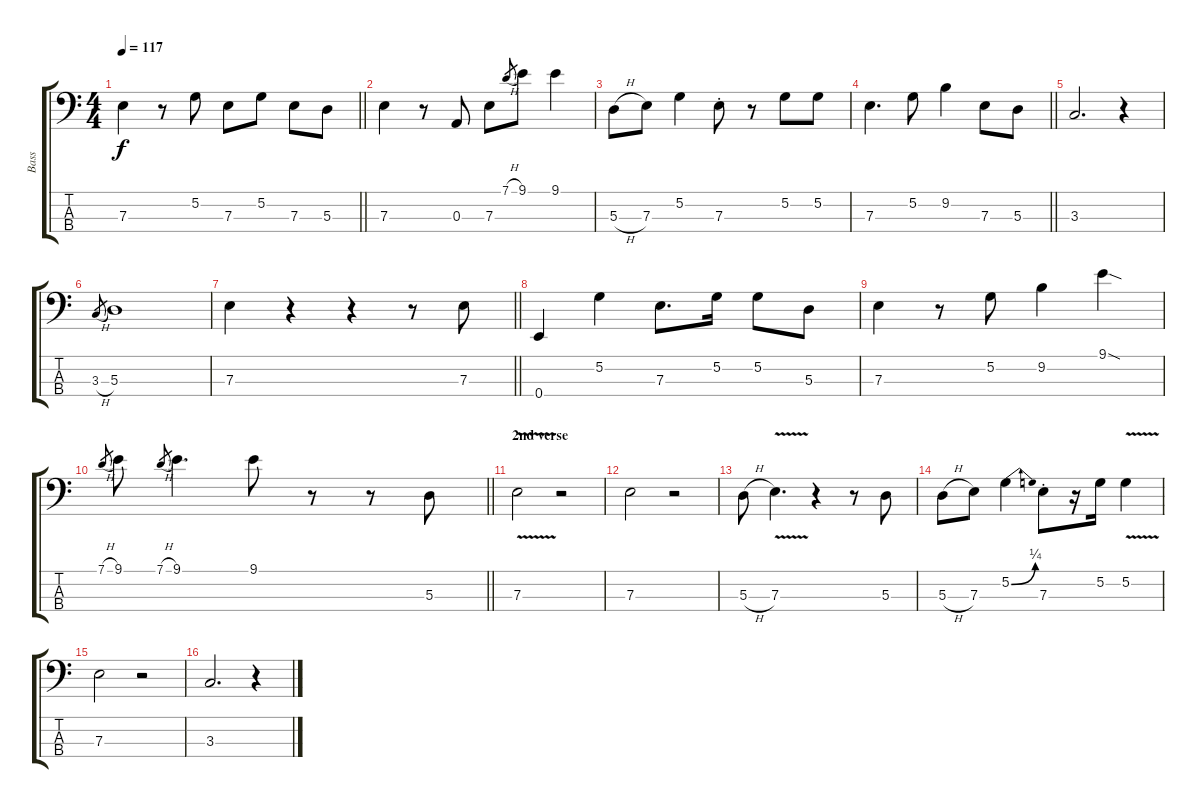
\track ("Bass" "Bass") {instrument electricbassfinger}
\staff {score tabs}
\tuning (G2 D2 A1 E1) {hide}
\ts (4 4)
\tempo 117
\clef f4
\barLineRight lightlight
\ks c
7.3.4{dy f} r.8 5.2.8 7.3.8 5.2.8 7.3.8 5.3.8 |
7.3.4 r.8 0.3.8 7.3.8 7.1{h}.8{gr} 9.1.8 9.1.4 |
5.3{h}.8 7.3.8 5.2.4 7.3{st}.8 r.8 5.2.8 5.2.8 |
\barLineRight lightlight
7.3.4{d} 5.2.8 9.2.4 7.3.8 5.3.8 |
3.3.2{d} r.4 |
3.3{h}.8{gr} 5.3.1 |
\barLineRight lightlight
7.3.4 r.4 r.4 r.8 7.3.8 |
0.4.4 5.2.4 7.3.8{d} 5.2.16 5.2.8 5.3.8 |
7.3.4 r.8 5.2.8 9.2.4 9.1{sod}.4 |
\barLineRight lightlight
7.1{h}.8{gr} 9.1.8 7.1{h}.8{gr} 9.1.4{d} 9.1.8 r.8 r.8 5.3.8 |
\section ("" "2nd verse")
7.3{v}.2 r.2 |
7.3.2 r.2 |
5.3{h}.8 7.3{v}.4{d} r.4 r.8 5.3.8 |
5.3{h}.8 7.3.8 5.2{be (bend 0 0 60 1)}.4 7.3{st}.8 r.16 5.2.16 5.2{v}.4 |
7.3.2 r.2 |
3.3.2{d} r.4
